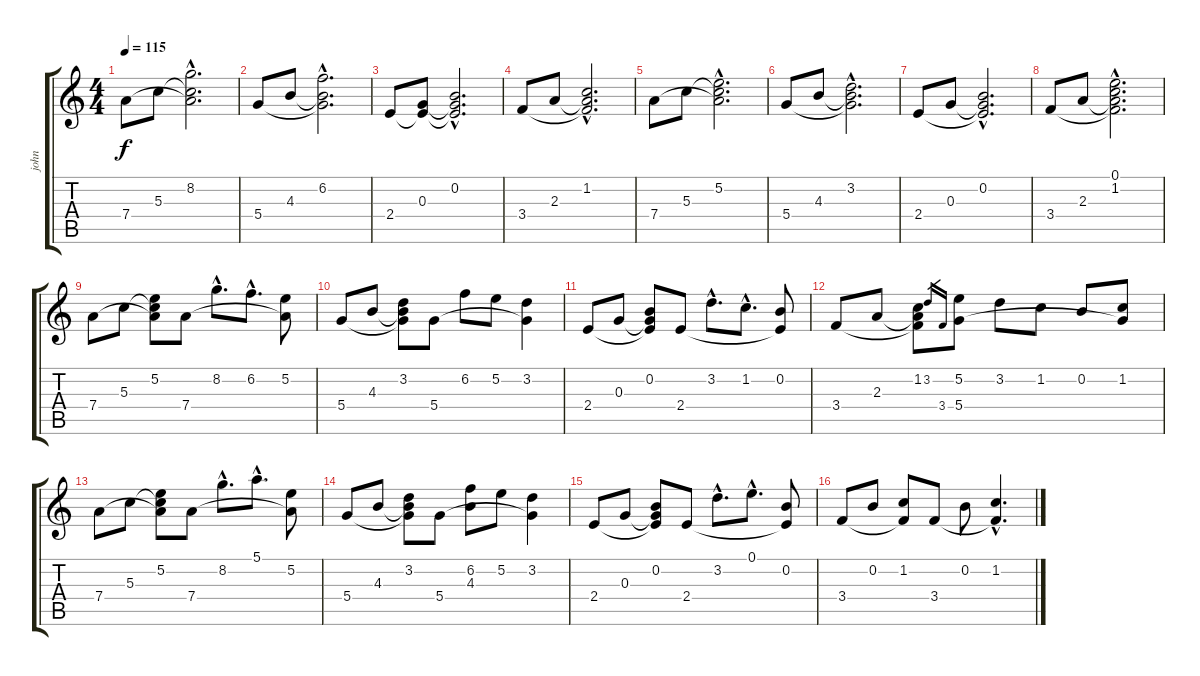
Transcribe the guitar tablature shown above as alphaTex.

\track ("john" "john") {instrument electricguitarclean}
\staff {score tabs}
\tuning (E4 B3 G3 D3 A2 E2) {hide}
\ts (4 4)
\tempo 115
\clef g2
\ks c
7.4.8{dy f instrument electricguitarclean} 5.3.8 (8.2{hac} 5.3{hac t} 7.4{hac t}).2{d} |
5.4.8 4.3.8 (6.2{hac} 4.3{hac t} 5.4{hac t}).2{d} |
2.4.8 (0.3 2.4{t}).8 (0.2{hac} 0.3{hac t} 2.4{hac t}).2{d} |
3.4.8 2.3.8 (1.2{hac} 2.3{hac t} 3.4{hac t}).2{d} |
7.4.8 5.3.8 (5.2{hac} 5.3{hac t} 7.4{hac t}).2{d} |
5.4.8 4.3.8 (3.2{hac} 4.3{hac t} 5.4{hac t}).2{d} |
2.4.8 0.3.8 (0.2{hac} 0.3{hac t} 2.4{hac t}).2{d} |
3.4.8 2.3.8 (0.1{hac} 1.2{hac} 2.3{hac t} 3.4{hac t}).2{d} |
7.4.8 5.3.8 (5.2 5.3{t} 7.4{t}).8 7.4.8 8.2{hac}.8{d} 6.2{hac}.8{d} (5.2 7.4{t}).8 |
5.4.8 4.3.8 (3.2 4.3{t} 5.4{t}).8 5.4.8 6.2.8 5.2.8 (3.2 5.4{t}).4 |
2.4.8 0.3.8 (0.2 0.3{t} 2.4{t}).8 2.4.8 3.2{hac}.8{d} 1.2{hac}.8{d} (0.2 2.4{t}).8 |
3.4.8 2.3.8 (1.2 2.3{t} 3.4{t}).8 3.2.16{gr} 3.4.16{gr} (5.2 5.4).8 3.2.8 1.2.8 0.2.8 (1.2 5.4{t}).8 |
7.4.8 5.3.8 (5.2 5.3{t} 7.4{t}).8 7.4.8 8.2{hac}.8{d} 5.1{hac}.8{d} (5.2 7.4{t}).8 |
5.4.8 4.3.8 (3.2 4.3{t} 5.4{t}).8 5.4.8 (6.2 4.3).8 5.2.8 (3.2 5.4{t}).4 |
2.4.8 0.3.8 (0.2 0.3{t} 2.4{t}).8 2.4.8 3.2{hac}.8{d} 0.1{hac}.8{d} (0.2 2.4{t}).8 |
3.4.8 0.2.8 (1.2 3.4{t}).8 3.4.8 0.2.8 (1.2{hac} 3.4{hac t}).4{d}
